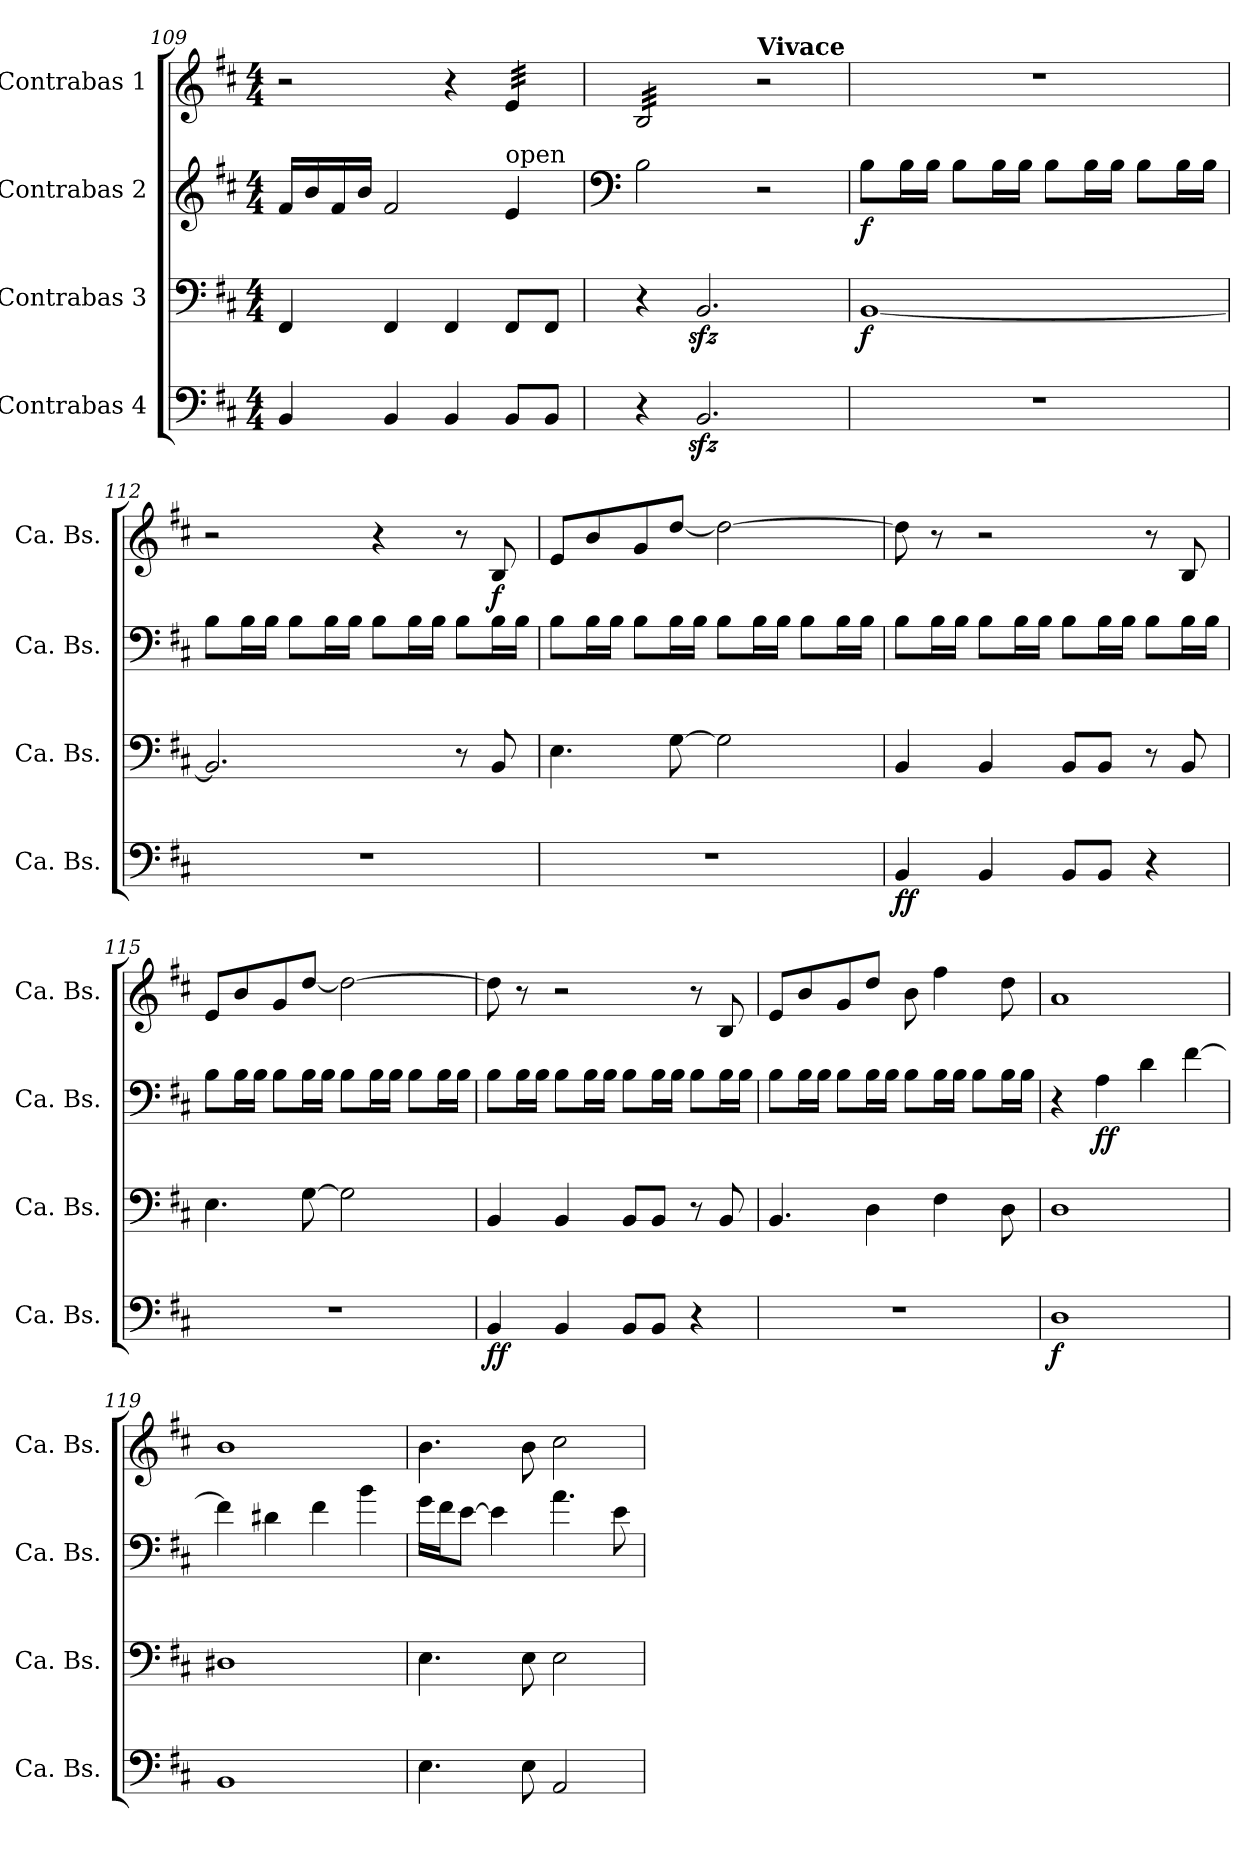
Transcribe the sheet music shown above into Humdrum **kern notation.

**kern	**dynam	**kern	**dynam	**kern	**dynam	**kern	**dynam
*part4	*part4	*part3	*part3	*part2	*part2	*part1	*part1
*staff4	*staff4	*staff3	*staff3	*staff2	*staff2	*staff1	*staff1
*I"Contrabas 4	*	*I"Contrabas 3	*	*I"Contrabas 2	*	*I"Contrabas 1	*
*I'Ca. Bs.	*	*I'Ca. Bs.	*	*I'Ca. Bs.	*	*I'Ca. Bs.	*
*clefF4	*	*clefF4	*	*clefG2	*	*clefG2	*
*ITrd7c12	*	*ITrd7c12	*	*ITrd7c12	*	*ITrd7c12	*
*k[f#c#]	*	*k[f#c#]	*	*k[f#c#]	*	*k[f#c#]	*
*M4/4	*	*M4/4	*	*M4/4	*	*M4/4	*
=109	=109	=109	=109	=109	=109	=109	=109
4BBB/	.	4FFF#/	.	16F#/LL	.	2r	.
.	.	.	.	16B/	.	.	.
.	.	.	.	16F#/	.	.	.
.	.	.	.	16B/JJ	.	.	.
4BBB/	.	4FFF#/	.	2F#/	.	.	.
4BBB/	.	4FFF#/	.	.	.	4r	.
!	!	!	!	!LO:TX:a:t=open	!	!	!
*	*	*	*	*	*	*tremolo	*
8BBB/L	.	8FFF#/L	.	4E/	.	32E/LLL	.
.	.	.	.	.	.	32E/	.
.	.	.	.	.	.	32E/	.
.	.	.	.	.	.	32E/	.
8BBB/J	.	8FFF#/J	.	.	.	32E/	.
.	.	.	.	.	.	32E/	.
.	.	.	.	.	.	32E/	.
.	.	.	.	.	.	32E/JJJ	.
=110	=110	=110	=110	=110	=110	=110	=110
*	*	*	*	*clefF4	*	*	*
4r	.	4r	.	2BB\	.	32BB/LLL	.
.	.	.	.	.	.	32BB/	.
.	.	.	.	.	.	32BB/	.
.	.	.	.	.	.	32BB/	.
.	.	.	.	.	.	32BB/	.
.	.	.	.	.	.	32BB/	.
.	.	.	.	.	.	32BB/	.
.	.	.	.	.	.	32BB/	.
2.BBBzz</	.	2.BBBzz</	.	.	.	32BB/	.
.	.	.	.	.	.	32BB/	.
.	.	.	.	.	.	32BB/	.
.	.	.	.	.	.	32BB/	.
.	.	.	.	.	.	32BB/	.
.	.	.	.	.	.	32BB/	.
.	.	.	.	.	.	32BB/	.
.	.	.	.	.	.	32BB/JJJ	.
*	*	*	*	*	*	*Xtremolo	*
!	!	!	!	!	!	!LO:TX:a:B:t=Vivace	!
.	.	.	.	2r	.	2r	.
=111	=111	=111	=111	=111	=111	=111	=111
!	!	!	!LO:DY:b	!	!LO:DY:b	!	!
1r	.	[1BBB	f	8BB\L	f	1r	.
.	.	.	.	16BB\L	.	.	.
.	.	.	.	16BB\JJ	.	.	.
.	.	.	.	8BB\L	.	.	.
.	.	.	.	16BB\L	.	.	.
.	.	.	.	16BB\JJ	.	.	.
.	.	.	.	8BB\L	.	.	.
.	.	.	.	16BB\L	.	.	.
.	.	.	.	16BB\JJ	.	.	.
.	.	.	.	8BB\L	.	.	.
.	.	.	.	16BB\L	.	.	.
.	.	.	.	16BB\JJ	.	.	.
!!LO:LB:g=z
=112	=112	=112	=112	=112	=112	=112	=112
1r	.	2.BBB/]	.	8BB\L	.	2r	.
.	.	.	.	16BB\L	.	.	.
.	.	.	.	16BB\JJ	.	.	.
.	.	.	.	8BB\L	.	.	.
.	.	.	.	16BB\L	.	.	.
.	.	.	.	16BB\JJ	.	.	.
.	.	.	.	8BB\L	.	4r	.
.	.	.	.	16BB\L	.	.	.
.	.	.	.	16BB\JJ	.	.	.
.	.	8r	.	8BB\L	.	8r	.
!	!	!	!	!	!	!	!LO:DY:b
.	.	8BBB/	.	16BB\L	.	8BB/	f
.	.	.	.	16BB\JJ	.	.	.
=113	=113	=113	=113	=113	=113	=113	=113
1r	.	4.EE\	.	8BB\L	.	8E/L	.
.	.	.	.	16BB\L	.	8B/	.
.	.	.	.	16BB\JJ	.	.	.
.	.	.	.	8BB\L	.	8G/	.
.	.	[8GG\	.	16BB\L	.	[8d/J	.
.	.	.	.	16BB\JJ	.	.	.
.	.	2GG\]	.	8BB\L	.	2d\_	.
.	.	.	.	16BB\L	.	.	.
.	.	.	.	16BB\JJ	.	.	.
.	.	.	.	8BB\L	.	.	.
.	.	.	.	16BB\L	.	.	.
.	.	.	.	16BB\JJ	.	.	.
=114	=114	=114	=114	=114	=114	=114	=114
!	!LO:DY:b	!	!	!	!	!	!
4BBB/	ff	4BBB/	.	8BB\L	.	8d\]	.
.	.	.	.	16BB\L	.	8r	.
.	.	.	.	16BB\JJ	.	.	.
4BBB/	.	4BBB/	.	8BB\L	.	2r	.
.	.	.	.	16BB\L	.	.	.
.	.	.	.	16BB\JJ	.	.	.
8BBB/L	.	8BBB/L	.	8BB\L	.	.	.
8BBB/J	.	8BBB/J	.	16BB\L	.	.	.
.	.	.	.	16BB\JJ	.	.	.
4r	.	8r	.	8BB\L	.	8r	.
.	.	8BBB/	.	16BB\L	.	8BB/	.
.	.	.	.	16BB\JJ	.	.	.
!!LO:PB:g=z
=115	=115	=115	=115	=115	=115	=115	=115
1r	.	4.EE\	.	8BB\L	.	8E/L	.
.	.	.	.	16BB\L	.	8B/	.
.	.	.	.	16BB\JJ	.	.	.
.	.	.	.	8BB\L	.	8G/	.
.	.	[8GG\	.	16BB\L	.	[8d/J	.
.	.	.	.	16BB\JJ	.	.	.
.	.	2GG\]	.	8BB\L	.	2d\_	.
.	.	.	.	16BB\L	.	.	.
.	.	.	.	16BB\JJ	.	.	.
.	.	.	.	8BB\L	.	.	.
.	.	.	.	16BB\L	.	.	.
.	.	.	.	16BB\JJ	.	.	.
=116	=116	=116	=116	=116	=116	=116	=116
!	!LO:DY:b	!	!	!	!	!	!
4BBB/	ff	4BBB/	.	8BB\L	.	8d\]	.
.	.	.	.	16BB\L	.	8r	.
.	.	.	.	16BB\JJ	.	.	.
4BBB/	.	4BBB/	.	8BB\L	.	2r	.
.	.	.	.	16BB\L	.	.	.
.	.	.	.	16BB\JJ	.	.	.
8BBB/L	.	8BBB/L	.	8BB\L	.	.	.
8BBB/J	.	8BBB/J	.	16BB\L	.	.	.
.	.	.	.	16BB\JJ	.	.	.
4r	.	8r	.	8BB\L	.	8r	.
.	.	8BBB/	.	16BB\L	.	8BB/	.
.	.	.	.	16BB\JJ	.	.	.
=117	=117	=117	=117	=117	=117	=117	=117
1r	.	4.BBB/	.	8BB\L	.	8E/L	.
.	.	.	.	16BB\L	.	8B/	.
.	.	.	.	16BB\JJ	.	.	.
.	.	.	.	8BB\L	.	8G/	.
.	.	4DD\	.	16BB\L	.	8d/J	.
.	.	.	.	16BB\JJ	.	.	.
.	.	.	.	8BB\L	.	8B\	.
.	.	4FF#\	.	16BB\L	.	4f#\	.
.	.	.	.	16BB\JJ	.	.	.
.	.	.	.	8BB\L	.	.	.
.	.	8DD\	.	16BB\L	.	8d\	.
.	.	.	.	16BB\JJ	.	.	.
=118	=118	=118	=118	=118	=118	=118	=118
!	!LO:DY:b	!	!	!	!	!	!
1DD	f	1DD	.	4r	.	1A	.
!	!	!	!	!	!LO:DY:b	!	!
.	.	.	.	4AA\	ff	.	.
.	.	.	.	4D\	.	.	.
.	.	.	.	[4F#\	.	.	.
!!LO:LB:g=z
=119	=119	=119	=119	=119	=119	=119	=119
1BBB	.	1DD#X	.	4F#\]	.	1B	.
.	.	.	.	4D#X\	.	.	.
.	.	.	.	4F#\	.	.	.
.	.	.	.	4B\	.	.	.
=120	=120	=120	=120	=120	=120	=120	=120
4.EE\	.	4.EE\	.	16G\LL	.	4.B\	.
.	.	.	.	16F#\J	.	.	.
.	.	.	.	[8E\J	.	.	.
.	.	.	.	4E\]	.	.	.
8EE\	.	8EE\	.	.	.	8B\	.
2AAA/	.	2EE\	.	4.A\	.	2c#\	.
.	.	.	.	8E\	.	.	.
=	=	=	=	=	=	=	=
*-	*-	*-	*-	*-	*-	*-	*-
